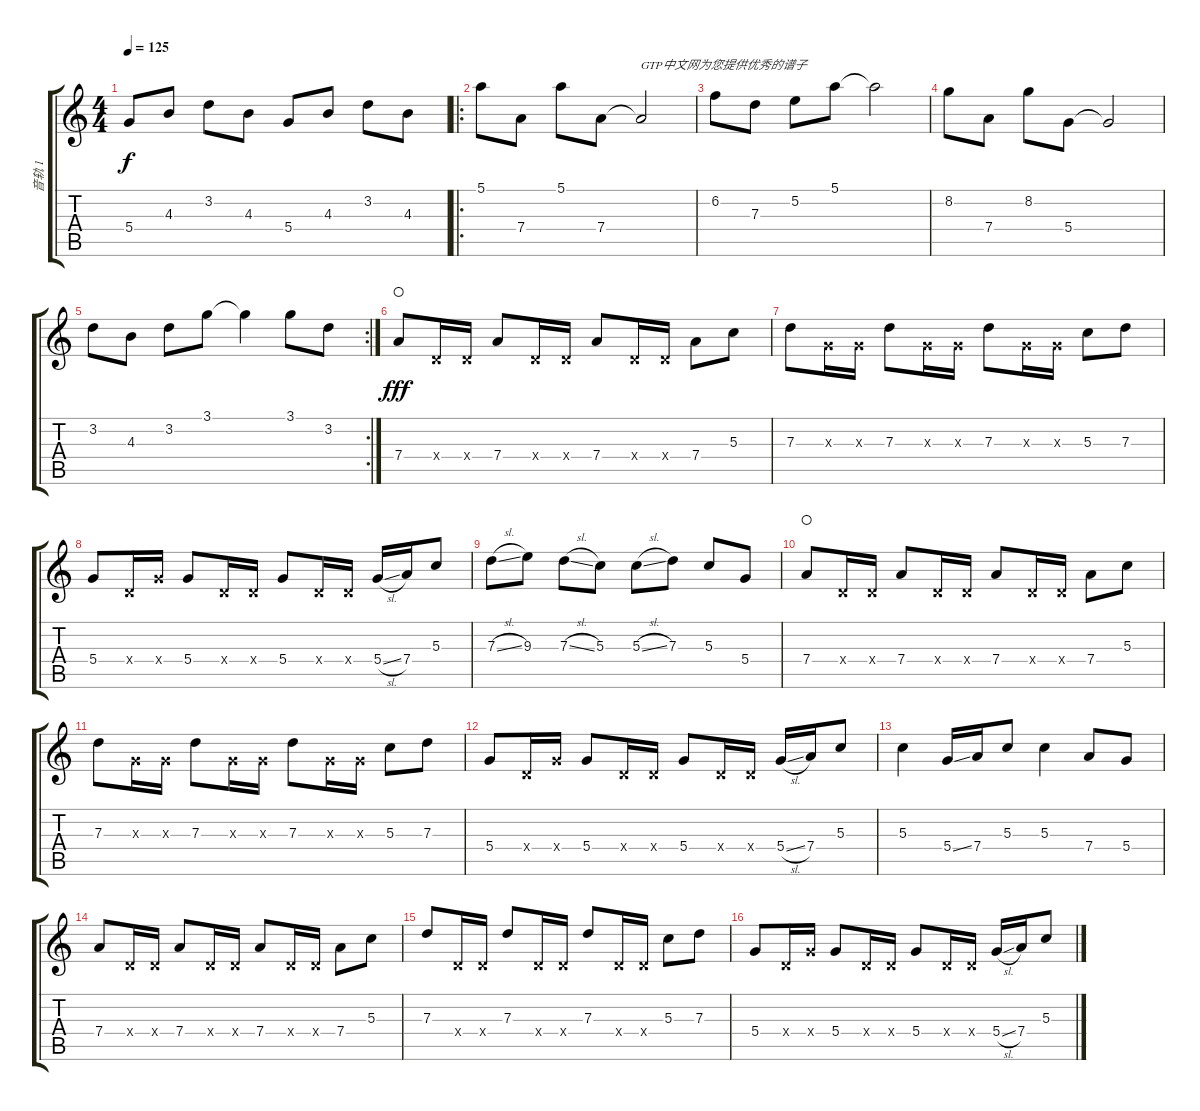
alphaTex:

\track ("音轨 1" "音轨 1") {solo instrument overdrivenguitar}
\staff {score tabs}
\tuning (E4 B3 G3 D3 A2 E2) {hide}
\ts (4 4)
\tempo 125
\clef g2
\ks c
5.4.8{dy f} 4.3.8 3.2.8 4.3.8 5.4.8 4.3.8 3.2.8 4.3.8 |
\ro
5.1.8 7.4.8 5.1.8 7.4.8 7.4{t}.2{txt "GTP中文网为您提供优秀的谱子"} |
6.2.8 7.3.8 5.2.8 5.1.8 5.1{t}.2 |
8.2.8 7.4.8 8.2.8 5.4.8 5.4{t}.2 |
\rc 2
3.2.8 4.3.8 3.2.8 3.1.8 3.1{t}.4 3.1.8 3.2.8 |
7.4.8{dy fff waho} 0.4{x}.16 0.4{x}.16 7.4.8 0.4{x}.16 0.4{x}.16 7.4.8 0.4{x}.16 0.4{x}.16 7.4.8 5.3.8 |
7.3.8 0.3{x}.16 0.3{x}.16 7.3.8 0.3{x}.16 0.3{x}.16 7.3.8 0.3{x}.16 0.3{x}.16 5.3.8 7.3.8 |
5.4.8 0.4{x}.16 5.4{x}.16 5.4.8 0.4{x}.16 0.4{x}.16 5.4.8 0.4{x}.16 0.4{x}.16 5.4{sl}.16 7.4.16 5.3.8 |
7.3{sl}.8 9.3.8 7.3{sl}.8 5.3.8 5.3{sl}.8 7.3.8 5.3.8 5.4.8 |
7.4.8{waho} 0.4{x}.16 0.4{x}.16 7.4.8 0.4{x}.16 0.4{x}.16 7.4.8 0.4{x}.16 0.4{x}.16 7.4.8 5.3.8 |
7.3.8 0.3{x}.16 0.3{x}.16 7.3.8 0.3{x}.16 0.3{x}.16 7.3.8 0.3{x}.16 0.3{x}.16 5.3.8 7.3.8 |
5.4.8 0.4{x}.16 5.4{x}.16 5.4.8 0.4{x}.16 0.4{x}.16 5.4.8 0.4{x}.16 0.4{x}.16 5.4{sl}.16 7.4.16 5.3.8 |
5.3.4 5.4{ss}.16 7.4.16 5.3.8 5.3.4 7.4.8 5.4.8 |
7.4.8 0.4{x}.16 0.4{x}.16 7.4.8 0.4{x}.16 0.4{x}.16 7.4.8 0.4{x}.16 0.4{x}.16 7.4.8 5.3.8 |
7.3.8 0.4{x}.16 0.4{x}.16 7.3.8 0.4{x}.16 0.4{x}.16 7.3.8 0.4{x}.16 0.4{x}.16 5.3.8 7.3.8 |
5.4.8 0.4{x}.16 5.4{x}.16 5.4.8 0.4{x}.16 0.4{x}.16 5.4.8 0.4{x}.16 0.4{x}.16 5.4{sl}.16 7.4.16 5.3.8
